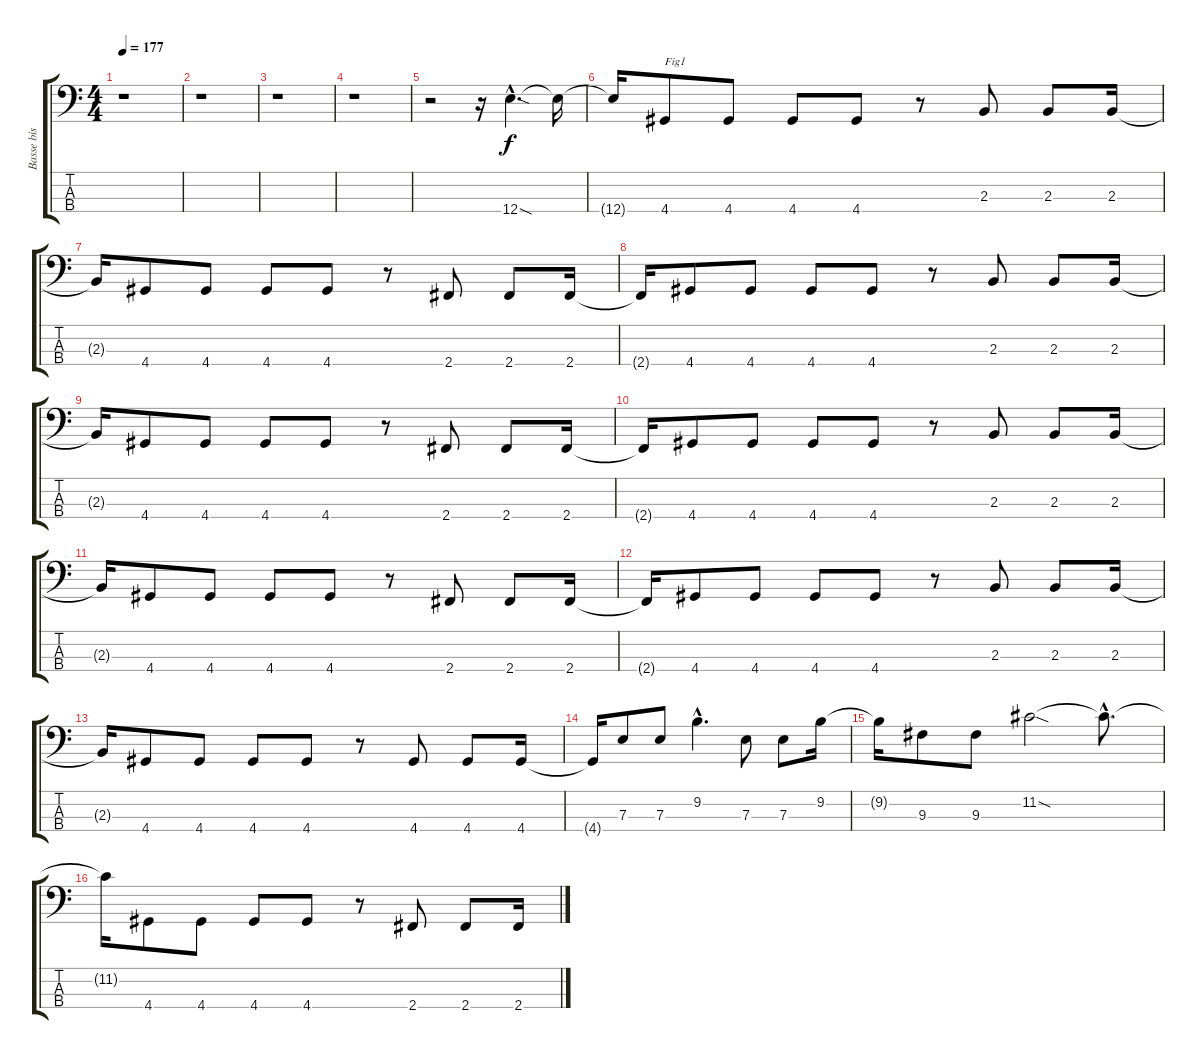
\track ("Basse bis" "Basse bis") {instrument synthbass2}
\staff {score tabs}
\tuning (G2 D2 A1 E1) {hide}
\ts (4 4)
\tempo 177
\clef f4
\ks c
r.1{dy f instrument synthbass2} |
r.1 |
r.1 |
r.1 |
r.2 r.16 12.4{sod hac}.4{d} 12.4{t}.16 |
12.4{t}.16 4.4.8{txt "Fig1"} 4.4.8 4.4.8 4.4.8 r.8 2.3.8 2.3.8 2.3.16 |
2.3{t}.16 4.4.8 4.4.8 4.4.8 4.4.8 r.8 2.4.8 2.4.8 2.4.16 |
2.4{t}.16 4.4.8 4.4.8 4.4.8 4.4.8 r.8 2.3.8 2.3.8 2.3.16 |
2.3{t}.16 4.4.8 4.4.8 4.4.8 4.4.8 r.8 2.4.8 2.4.8 2.4.16 |
2.4{t}.16 4.4.8 4.4.8 4.4.8 4.4.8 r.8 2.3.8 2.3.8 2.3.16 |
2.3{t}.16 4.4.8 4.4.8 4.4.8 4.4.8 r.8 2.4.8 2.4.8 2.4.16 |
2.4{t}.16 4.4.8 4.4.8 4.4.8 4.4.8 r.8 2.3.8 2.3.8 2.3.16 |
2.3{t}.16 4.4.8 4.4.8 4.4.8 4.4.8 r.8 4.4.8 4.4.8 4.4.16 |
4.4{t}.16 7.3.8 7.3.8 9.2{hac}.4{d} 7.3.8 7.3.8 9.2.16 |
9.2{t}.16 9.3.8 9.3.8 11.2{sod}.2 11.2{hac t}.8{d} |
11.2{t}.16 4.4.8 4.4.8 4.4.8 4.4.8 r.8 2.4.8 2.4.8 2.4.16
